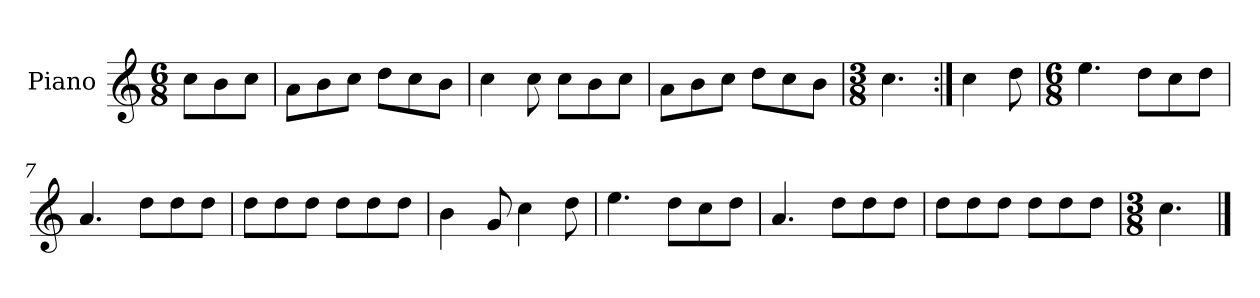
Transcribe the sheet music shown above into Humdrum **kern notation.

**kern
*part1
*staff1
*I"Piano
*I'Pno.
*clefG2
*k[]
*M6/8
=
8cc\L
8b\
8cc\J
=1
8a\L
8b\
8cc\J
8dd\L
8cc\
8b\J
=2
4cc\
8cc\
8cc\L
8b\
8cc\J
=3
8a\L
8b\
8cc\J
8dd\L
8cc\
8b\J
=4
*M3/8
4.cc\
=5:|!
4cc\
8dd\
=6
*M6/8
4.ee\
8dd\L
8cc\
8dd\J
=7
4.a/
8dd\L
8dd\
8dd\J
!!LO:LB:g=z
=8
8dd\L
8dd\
8dd\J
8dd\L
8dd\
8dd\J
=9
4b\
8g/
4cc\
8dd\
=10
4.ee\
8dd\L
8cc\
8dd\J
=11
4.a/
8dd\L
8dd\
8dd\J
=12
8dd\L
8dd\
8dd\J
8dd\L
8dd\
8dd\J
=13
*M3/8
4.cc\
==
*-
